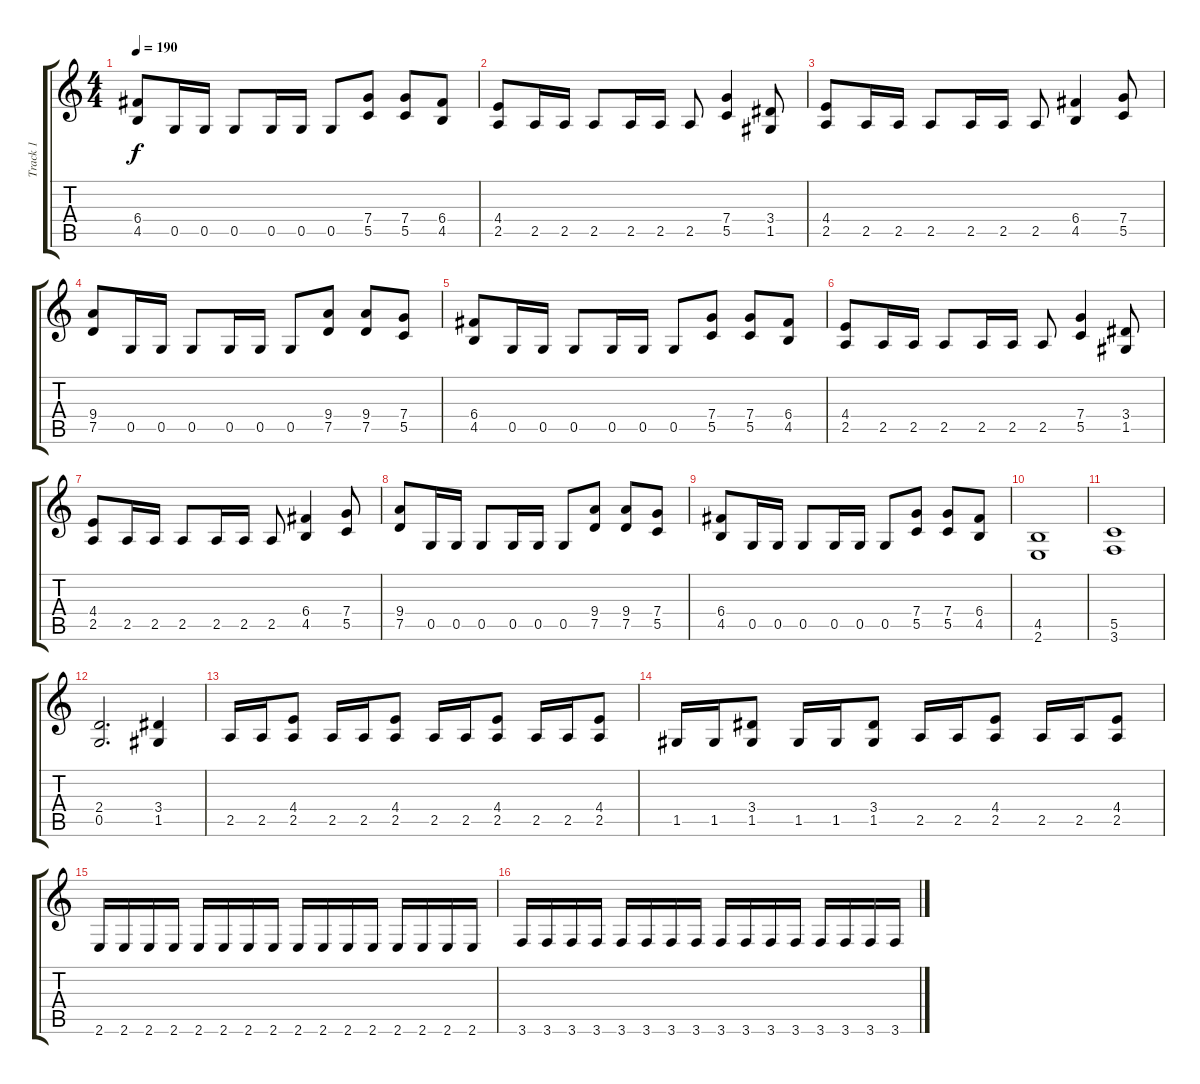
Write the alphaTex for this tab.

\track ("Track 1" "Track 1") {instrument distortionguitar}
\staff {score tabs}
\tuning (D4 A3 F3 C3 G2 D2) {hide}
\ts (4 4)
\tempo 190
\clef g2
\ks c
(6.4 4.5).8{dy f} 0.5.16 0.5.16 0.5.8 0.5.16 0.5.16 0.5.8 (7.4 5.5).8 (7.4 5.5).8 (6.4 4.5).8 |
(4.4 2.5).8 2.5.16 2.5.16 2.5.8 2.5.16 2.5.16 2.5.8 (7.4 5.5).4 (3.4 1.5).8 |
(4.4 2.5).8 2.5.16 2.5.16 2.5.8 2.5.16 2.5.16 2.5.8 (6.4 4.5).4 (7.4 5.5).8 |
(9.4 7.5).8 0.5.16 0.5.16 0.5.8 0.5.16 0.5.16 0.5.8 (9.4 7.5).8 (9.4 7.5).8 (7.4 5.5).8 |
(6.4 4.5).8 0.5.16 0.5.16 0.5.8 0.5.16 0.5.16 0.5.8 (7.4 5.5).8 (7.4 5.5).8 (6.4 4.5).8 |
(4.4 2.5).8 2.5.16 2.5.16 2.5.8 2.5.16 2.5.16 2.5.8 (7.4 5.5).4 (3.4 1.5).8 |
(4.4 2.5).8 2.5.16 2.5.16 2.5.8 2.5.16 2.5.16 2.5.8 (6.4 4.5).4 (7.4 5.5).8 |
(9.4 7.5).8 0.5.16 0.5.16 0.5.8 0.5.16 0.5.16 0.5.8 (9.4 7.5).8 (9.4 7.5).8 (7.4 5.5).8 |
(6.4 4.5).8 0.5.16 0.5.16 0.5.8 0.5.16 0.5.16 0.5.8 (7.4 5.5).8 (7.4 5.5).8 (6.4 4.5).8 |
(4.5 2.6).1 |
(5.5 3.6).1 |
(2.4 0.5).2{d} (3.4 1.5).4 |
2.5.16 2.5.16 (4.4 2.5).8 2.5.16 2.5.16 (4.4 2.5).8 2.5.16 2.5.16 (4.4 2.5).8 2.5.16 2.5.16 (4.4 2.5).8 |
1.5.16 1.5.16 (3.4 1.5).8 1.5.16 1.5.16 (3.4 1.5).8 2.5.16 2.5.16 (4.4 2.5).8 2.5.16 2.5.16 (4.4 2.5).8 |
2.6.16 2.6.16 2.6.16 2.6.16 2.6.16 2.6.16 2.6.16 2.6.16 2.6.16 2.6.16 2.6.16 2.6.16 2.6.16 2.6.16 2.6.16 2.6.16 |
3.6.16 3.6.16 3.6.16 3.6.16 3.6.16 3.6.16 3.6.16 3.6.16 3.6.16 3.6.16 3.6.16 3.6.16 3.6.16 3.6.16 3.6.16 3.6.16
